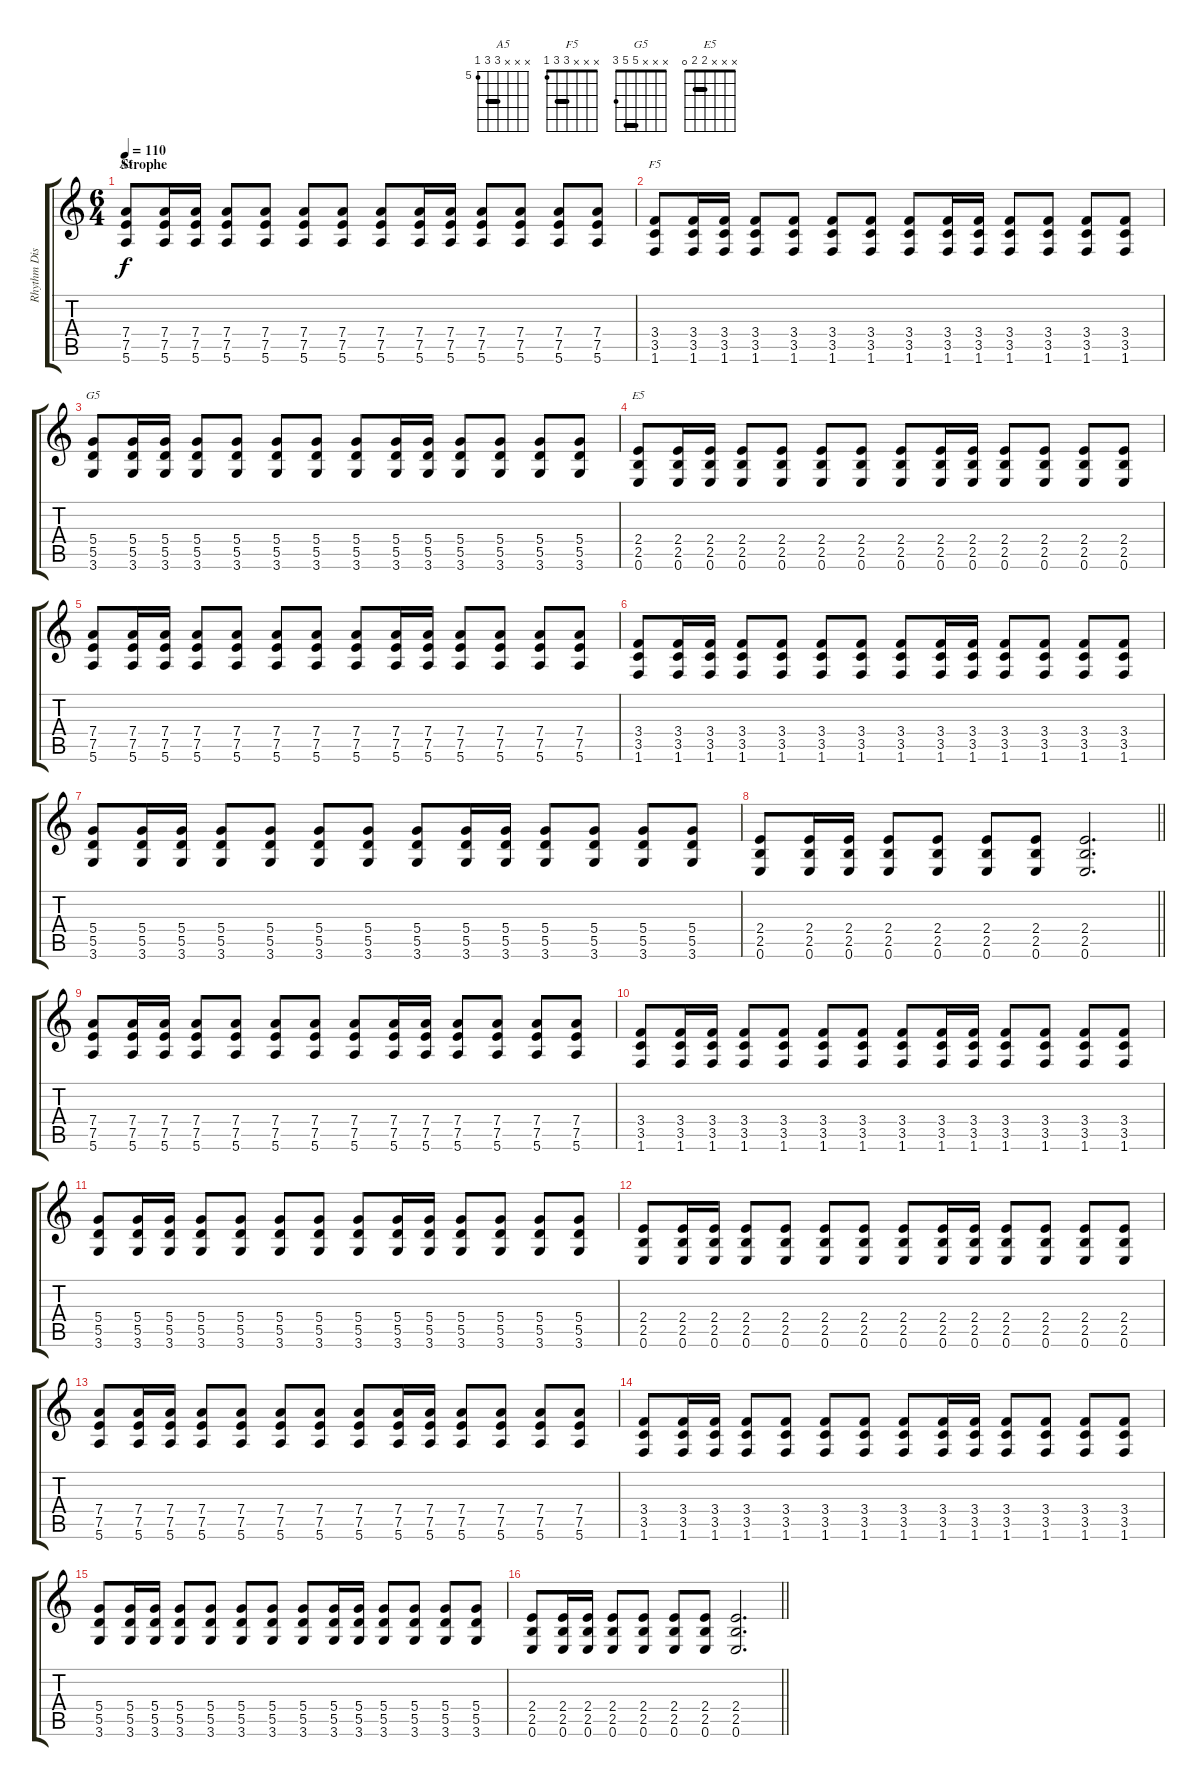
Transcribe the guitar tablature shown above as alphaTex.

\track ("Rhythm Distortion" "Rhythm Dis") {instrument distortionguitar}
\staff {score tabs}
\tuning (E4 B3 G3 D3 A2 E2) {hide}
\chord ("A5" x x x 7 7 5) {firstfret 5 barre 7}
\chord ("F5" x x x 3 3 1) {barre 3}
\chord ("G5" x x x 5 5 3) {barre 5}
\chord ("E5" x x x 2 2 0) {barre 2}
\ts (6 4)
\section ("" "Strophe")
\tempo 110
\clef g2
\ks c
(7.4 7.5 5.6).8{ch "A5" dy f} (7.4 7.5 5.6).16 (7.4 7.5 5.6).16 (7.4 7.5 5.6).8 (7.4 7.5 5.6).8 (7.4 7.5 5.6).8 (7.4 7.5 5.6).8 (7.4 7.5 5.6).8 (7.4 7.5 5.6).16 (7.4 7.5 5.6).16 (7.4 7.5 5.6).8 (7.4 7.5 5.6).8 (7.4 7.5 5.6).8 (7.4 7.5 5.6).8 |
(3.4 3.5 1.6).8{ch "F5"} (3.4 3.5 1.6).16 (3.4 3.5 1.6).16 (3.4 3.5 1.6).8 (3.4 3.5 1.6).8 (3.4 3.5 1.6).8 (3.4 3.5 1.6).8 (3.4 3.5 1.6).8 (3.4 3.5 1.6).16 (3.4 3.5 1.6).16 (3.4 3.5 1.6).8 (3.4 3.5 1.6).8 (3.4 3.5 1.6).8 (3.4 3.5 1.6).8 |
(5.4 5.5 3.6).8{ch "G5"} (5.4 5.5 3.6).16 (5.4 5.5 3.6).16 (5.4 5.5 3.6).8 (5.4 5.5 3.6).8 (5.4 5.5 3.6).8 (5.4 5.5 3.6).8 (5.4 5.5 3.6).8 (5.4 5.5 3.6).16 (5.4 5.5 3.6).16 (5.4 5.5 3.6).8 (5.4 5.5 3.6).8 (5.4 5.5 3.6).8 (5.4 5.5 3.6).8 |
(2.4 2.5 0.6).8{ch "E5"} (2.4 2.5 0.6).16 (2.4 2.5 0.6).16 (2.4 2.5 0.6).8 (2.4 2.5 0.6).8 (2.4 2.5 0.6).8 (2.4 2.5 0.6).8 (2.4 2.5 0.6).8 (2.4 2.5 0.6).16 (2.4 2.5 0.6).16 (2.4 2.5 0.6).8 (2.4 2.5 0.6).8 (2.4 2.5 0.6).8 (2.4 2.5 0.6).8 |
(7.4 7.5 5.6).8 (7.4 7.5 5.6).16 (7.4 7.5 5.6).16 (7.4 7.5 5.6).8 (7.4 7.5 5.6).8 (7.4 7.5 5.6).8 (7.4 7.5 5.6).8 (7.4 7.5 5.6).8 (7.4 7.5 5.6).16 (7.4 7.5 5.6).16 (7.4 7.5 5.6).8 (7.4 7.5 5.6).8 (7.4 7.5 5.6).8 (7.4 7.5 5.6).8 |
(3.4 3.5 1.6).8 (3.4 3.5 1.6).16 (3.4 3.5 1.6).16 (3.4 3.5 1.6).8 (3.4 3.5 1.6).8 (3.4 3.5 1.6).8 (3.4 3.5 1.6).8 (3.4 3.5 1.6).8 (3.4 3.5 1.6).16 (3.4 3.5 1.6).16 (3.4 3.5 1.6).8 (3.4 3.5 1.6).8 (3.4 3.5 1.6).8 (3.4 3.5 1.6).8 |
(5.4 5.5 3.6).8 (5.4 5.5 3.6).16 (5.4 5.5 3.6).16 (5.4 5.5 3.6).8 (5.4 5.5 3.6).8 (5.4 5.5 3.6).8 (5.4 5.5 3.6).8 (5.4 5.5 3.6).8 (5.4 5.5 3.6).16 (5.4 5.5 3.6).16 (5.4 5.5 3.6).8 (5.4 5.5 3.6).8 (5.4 5.5 3.6).8 (5.4 5.5 3.6).8 |
\barLineRight lightlight
(2.4 2.5 0.6).8 (2.4 2.5 0.6).16 (2.4 2.5 0.6).16 (2.4 2.5 0.6).8 (2.4 2.5 0.6).8 (2.4 2.5 0.6).8 (2.4 2.5 0.6).8 (2.4 2.5 0.6).2{d} |
(7.4 7.5 5.6).8 (7.4 7.5 5.6).16 (7.4 7.5 5.6).16 (7.4 7.5 5.6).8 (7.4 7.5 5.6).8 (7.4 7.5 5.6).8 (7.4 7.5 5.6).8 (7.4 7.5 5.6).8 (7.4 7.5 5.6).16 (7.4 7.5 5.6).16 (7.4 7.5 5.6).8 (7.4 7.5 5.6).8 (7.4 7.5 5.6).8 (7.4 7.5 5.6).8 |
(3.4 3.5 1.6).8 (3.4 3.5 1.6).16 (3.4 3.5 1.6).16 (3.4 3.5 1.6).8 (3.4 3.5 1.6).8 (3.4 3.5 1.6).8 (3.4 3.5 1.6).8 (3.4 3.5 1.6).8 (3.4 3.5 1.6).16 (3.4 3.5 1.6).16 (3.4 3.5 1.6).8 (3.4 3.5 1.6).8 (3.4 3.5 1.6).8 (3.4 3.5 1.6).8 |
(5.4 5.5 3.6).8 (5.4 5.5 3.6).16 (5.4 5.5 3.6).16 (5.4 5.5 3.6).8 (5.4 5.5 3.6).8 (5.4 5.5 3.6).8 (5.4 5.5 3.6).8 (5.4 5.5 3.6).8 (5.4 5.5 3.6).16 (5.4 5.5 3.6).16 (5.4 5.5 3.6).8 (5.4 5.5 3.6).8 (5.4 5.5 3.6).8 (5.4 5.5 3.6).8 |
(2.4 2.5 0.6).8 (2.4 2.5 0.6).16 (2.4 2.5 0.6).16 (2.4 2.5 0.6).8 (2.4 2.5 0.6).8 (2.4 2.5 0.6).8 (2.4 2.5 0.6).8 (2.4 2.5 0.6).8 (2.4 2.5 0.6).16 (2.4 2.5 0.6).16 (2.4 2.5 0.6).8 (2.4 2.5 0.6).8 (2.4 2.5 0.6).8 (2.4 2.5 0.6).8 |
(7.4 7.5 5.6).8 (7.4 7.5 5.6).16 (7.4 7.5 5.6).16 (7.4 7.5 5.6).8 (7.4 7.5 5.6).8 (7.4 7.5 5.6).8 (7.4 7.5 5.6).8 (7.4 7.5 5.6).8 (7.4 7.5 5.6).16 (7.4 7.5 5.6).16 (7.4 7.5 5.6).8 (7.4 7.5 5.6).8 (7.4 7.5 5.6).8 (7.4 7.5 5.6).8 |
(3.4 3.5 1.6).8 (3.4 3.5 1.6).16 (3.4 3.5 1.6).16 (3.4 3.5 1.6).8 (3.4 3.5 1.6).8 (3.4 3.5 1.6).8 (3.4 3.5 1.6).8 (3.4 3.5 1.6).8 (3.4 3.5 1.6).16 (3.4 3.5 1.6).16 (3.4 3.5 1.6).8 (3.4 3.5 1.6).8 (3.4 3.5 1.6).8 (3.4 3.5 1.6).8 |
(5.4 5.5 3.6).8 (5.4 5.5 3.6).16 (5.4 5.5 3.6).16 (5.4 5.5 3.6).8 (5.4 5.5 3.6).8 (5.4 5.5 3.6).8 (5.4 5.5 3.6).8 (5.4 5.5 3.6).8 (5.4 5.5 3.6).16 (5.4 5.5 3.6).16 (5.4 5.5 3.6).8 (5.4 5.5 3.6).8 (5.4 5.5 3.6).8 (5.4 5.5 3.6).8 |
\barLineRight lightlight
(2.4 2.5 0.6).8 (2.4 2.5 0.6).16 (2.4 2.5 0.6).16 (2.4 2.5 0.6).8 (2.4 2.5 0.6).8 (2.4 2.5 0.6).8 (2.4 2.5 0.6).8 (2.4 2.5 0.6).2{d}
